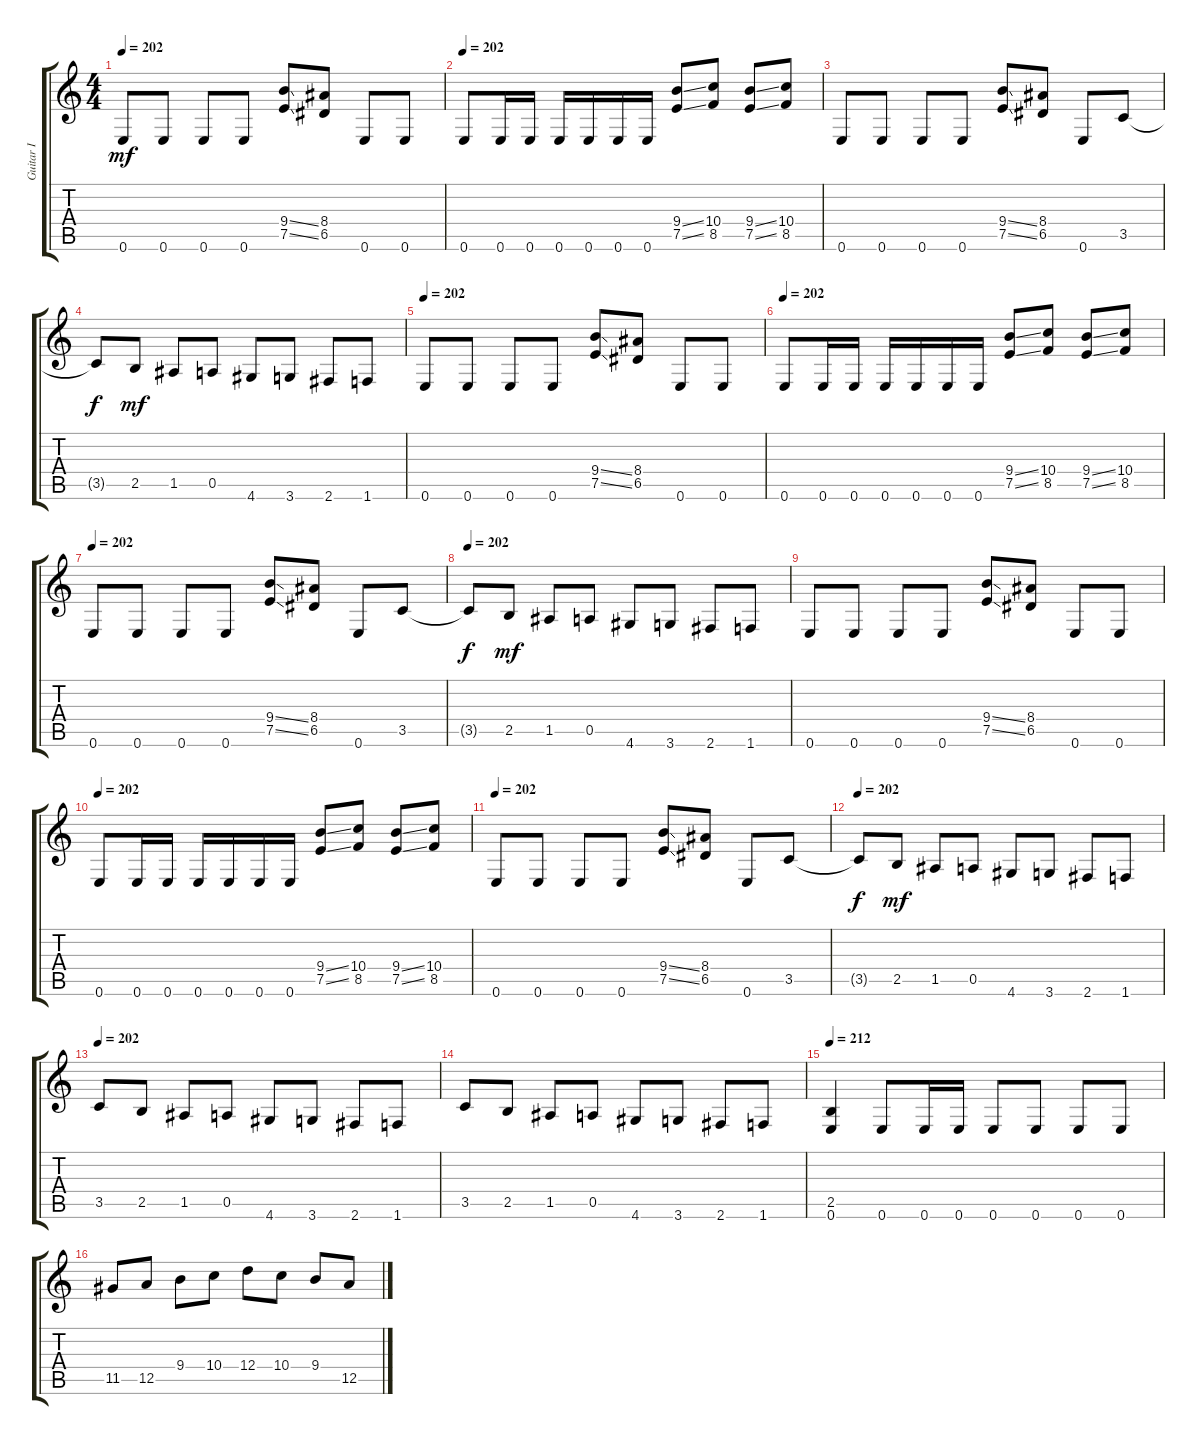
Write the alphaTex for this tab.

\track ("Guitar I" "Guitar I") {instrument distortionguitar}
\staff {score tabs}
\tuning (E4 B3 G3 D3 A2 E2) {hide}
\ts (4 4)
\tempo 202
\clef g2
\ks c
0.6.8{dy mf} 0.6.8 0.6.8 0.6.8 (9.4{ss} 7.5{ss}).8 (8.4 6.5).8 0.6.8 0.6.8 |
\tempo 202
0.6.8 0.6.16 0.6.16 0.6.16 0.6.16 0.6.16 0.6.16 (9.4{ss} 7.5{ss}).8 (10.4 8.5).8 (9.4{ss} 7.5{ss}).8 (10.4 8.5).8 |
0.6.8 0.6.8 0.6.8 0.6.8 (9.4{ss} 7.5{ss}).8 (8.4 6.5).8 0.6.8 3.5.8 |
3.5{t}.8{dy f} 2.5.8{dy mf} 1.5.8 0.5.8 4.6.8 3.6.8 2.6.8 1.6.8 |
\tempo 202
0.6.8 0.6.8 0.6.8 0.6.8 (9.4{ss} 7.5{ss}).8 (8.4 6.5).8 0.6.8 0.6.8 |
\tempo 202
0.6.8 0.6.16 0.6.16 0.6.16 0.6.16 0.6.16 0.6.16 (9.4{ss} 7.5{ss}).8 (10.4 8.5).8 (9.4{ss} 7.5{ss}).8 (10.4 8.5).8 |
\tempo 202
0.6.8 0.6.8 0.6.8 0.6.8 (9.4{ss} 7.5{ss}).8 (8.4 6.5).8 0.6.8 3.5.8 |
\tempo 202
3.5{t}.8{dy f} 2.5.8{dy mf} 1.5.8 0.5.8 4.6.8 3.6.8 2.6.8 1.6.8 |
0.6.8 0.6.8 0.6.8 0.6.8 (9.4{ss} 7.5{ss}).8 (8.4 6.5).8 0.6.8 0.6.8 |
\tempo 202
0.6.8 0.6.16 0.6.16 0.6.16 0.6.16 0.6.16 0.6.16 (9.4{ss} 7.5{ss}).8 (10.4 8.5).8 (9.4{ss} 7.5{ss}).8 (10.4 8.5).8 |
\tempo 202
0.6.8 0.6.8 0.6.8 0.6.8 (9.4{ss} 7.5{ss}).8 (8.4 6.5).8 0.6.8 3.5.8 |
\tempo 202
3.5{t}.8{dy f} 2.5.8{dy mf} 1.5.8 0.5.8 4.6.8 3.6.8 2.6.8 1.6.8 |
\tempo 202
3.5.8 2.5.8 1.5.8 0.5.8 4.6.8 3.6.8 2.6.8 1.6.8 |
3.5.8 2.5.8 1.5.8 0.5.8 4.6.8 3.6.8 2.6.8 1.6.8 |
\tempo 212
(2.5 0.6).4 0.6.8 0.6.16 0.6.16 0.6.8 0.6.8 0.6.8 0.6.8 |
11.5.8 12.5.8 9.4.8 10.4.8 12.4.8 10.4.8 9.4.8 12.5.8
